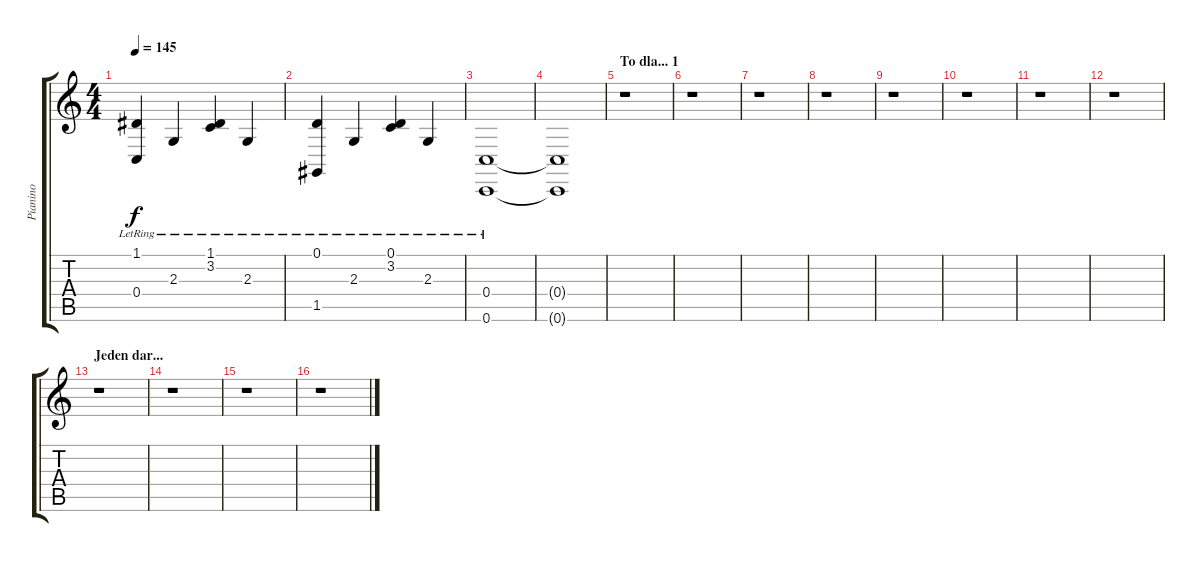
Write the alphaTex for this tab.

\track ("Pianino" "Pianino") {instrument acousticgrandpiano}
\staff {score tabs}
\tuning (D4 A3 F3 C3 G2 C2) {hide}
\ts (4 4)
\tempo 145
\clef g2
\ks c
(1.1{lr} 0.4{lr}).4{dy f} 2.3{lr}.4 (1.1{lr} 3.2{lr}).4 2.3{lr}.4 |
(0.1{lr} 1.5{lr}).4 2.3{lr}.4 (0.1{lr} 3.2{lr}).4 2.3{lr}.4 |
(0.4{lr} 0.6).1 |
(0.4{t} 0.6{t}).1 |
\section ("" "To dla... 1")
r.1 |
r.1 |
r.1 |
r.1 |
r.1 |
r.1 |
r.1 |
r.1 |
\section ("" "Jeden dar...")
r.1 |
r.1 |
r.1 |
r.1
